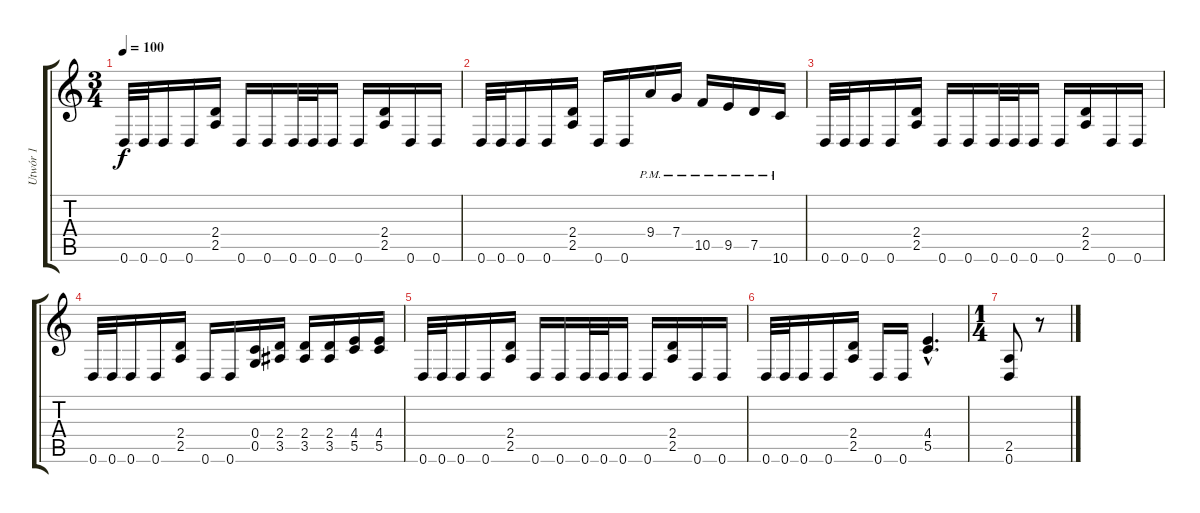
\track ("Utwór 1" "Utwór 1") {instrument distortionguitar}
\staff {score tabs}
\tuning (D4 A3 F3 C3 G2 D2) {hide}
\ts (3 4)
\tempo 100
\clef g2
\ks c
0.6.32{dy f} 0.6.32 0.6.16 0.6.16 (2.4 2.5).16 0.6.16 0.6.16 0.6.32 0.6.32 0.6.16 0.6.16 (2.4 2.5).16 0.6.16 0.6.16 |
0.6.32 0.6.32 0.6.16 0.6.16 (2.4 2.5).16 0.6.16 0.6.16 9.4{pm}.16 7.4{pm}.16 10.5{pm}.16 9.5{pm}.16 7.5{pm}.16 10.6{pm}.16 |
0.6.32 0.6.32 0.6.16 0.6.16 (2.4 2.5).16 0.6.16 0.6.16 0.6.32 0.6.32 0.6.16 0.6.16 (2.4 2.5).16 0.6.16 0.6.16 |
0.6.32 0.6.32 0.6.16 0.6.16 (2.4 2.5).16 0.6.16 0.6.16 (0.4 0.5).16 (2.4 3.5).16 (2.4 3.5).16 (2.4 3.5).16 (4.4 5.5).16 (4.4 5.5).16 |
0.6.32 0.6.32 0.6.16 0.6.16 (2.4 2.5).16 0.6.16 0.6.16 0.6.32 0.6.32 0.6.16 0.6.16 (2.4 2.5).16 0.6.16 0.6.16 |
0.6.32 0.6.32 0.6.16 0.6.16 (2.4 2.5).16 0.6.16 0.6.16 (4.4{hac} 5.5{hac}).4{d} |
\ts (1 4)
(2.5 0.6).8 r.8
